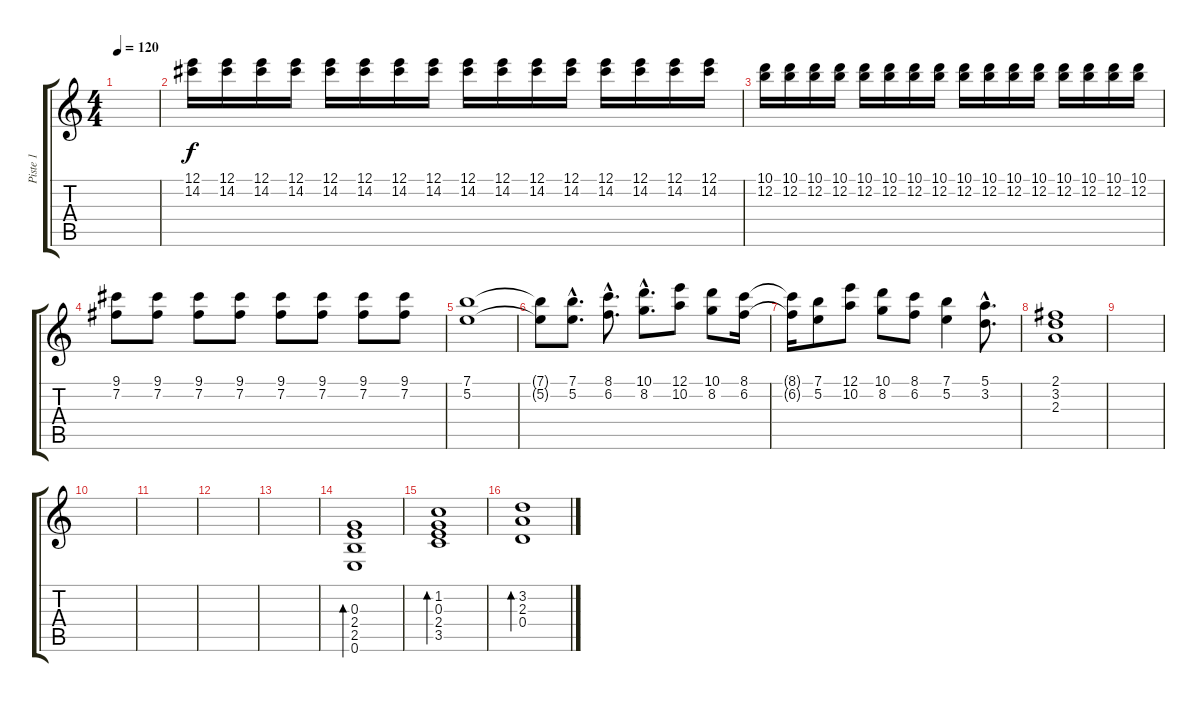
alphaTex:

\track ("Piste 1" "Piste 1") {instrument electricguitarclean}
\staff {score tabs}
\tuning (E4 B3 G3 D3 A2 E2) {hide}
\ts (4 4)
\tempo 120
\clef g2
\ks c
|
(12.1 14.2).16 (12.1 14.2).16 (12.1 14.2).16 (12.1 14.2).16 (12.1 14.2).16 (12.1 14.2).16 (12.1 14.2).16 (12.1 14.2).16 (12.1 14.2).16 (12.1 14.2).16 (12.1 14.2).16 (12.1 14.2).16 (12.1 14.2).16 (12.1 14.2).16 (12.1 14.2).16 (12.1 14.2).16 |
(10.1 12.2).16 (10.1 12.2).16 (10.1 12.2).16 (10.1 12.2).16 (10.1 12.2).16 (10.1 12.2).16 (10.1 12.2).16 (10.1 12.2).16 (10.1 12.2).16 (10.1 12.2).16 (10.1 12.2).16 (10.1 12.2).16 (10.1 12.2).16 (10.1 12.2).16 (10.1 12.2).16 (10.1 12.2).16 |
(9.1 7.2).8 (9.1 7.2).8 (9.1 7.2).8 (9.1 7.2).8 (9.1 7.2).8 (9.1 7.2).8 (9.1 7.2).8 (9.1 7.2).8 |
(7.1 5.2).1 |
(7.1{t} 5.2{t}).8 (7.1{hac} 5.2{hac}).8{d} (8.1{hac} 6.2{hac}).8{d} (10.1{hac} 8.2{hac}).8{d} (12.1 10.2).8 (10.1 8.2).8 (8.1 6.2).16 |
(8.1{t} 6.2{t}).16 (7.1 5.2).8 (12.1 10.2).8 (10.1 8.2).8 (8.1 6.2).8 (7.1 5.2).4 (5.1{hac} 3.2{hac}).8{d} |
(2.1 3.2 2.3).1 |
|
|
|
|
|
(0.3 2.4 2.5 0.6).1{bd 480} |
(1.2 0.3 2.4 3.5).1{bd 480} |
(3.2 2.3 0.4).1{bd 480}
